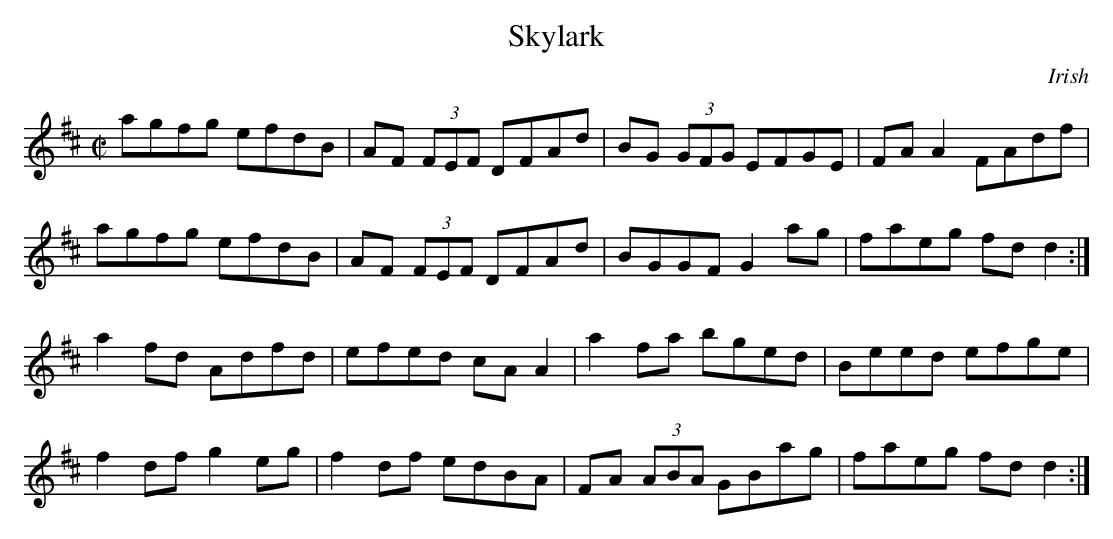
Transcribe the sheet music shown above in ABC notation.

X:1
T:Skylark
M:C|
K:D
agfg efdB | AF (3FEF DFAd | BG (3GFG EFGE | FA A2 FAdf |
agfg efdB | AF (3FEF DFAd | BGGF G2 ag | faeg fd d2 :|
a2 fd Adfd | efed cA A2 | a2 fa bged | Beed efge |
f2 df g2 eg | f2 df edBA | FA (3ABA GBag | faeg fd d2 :|
